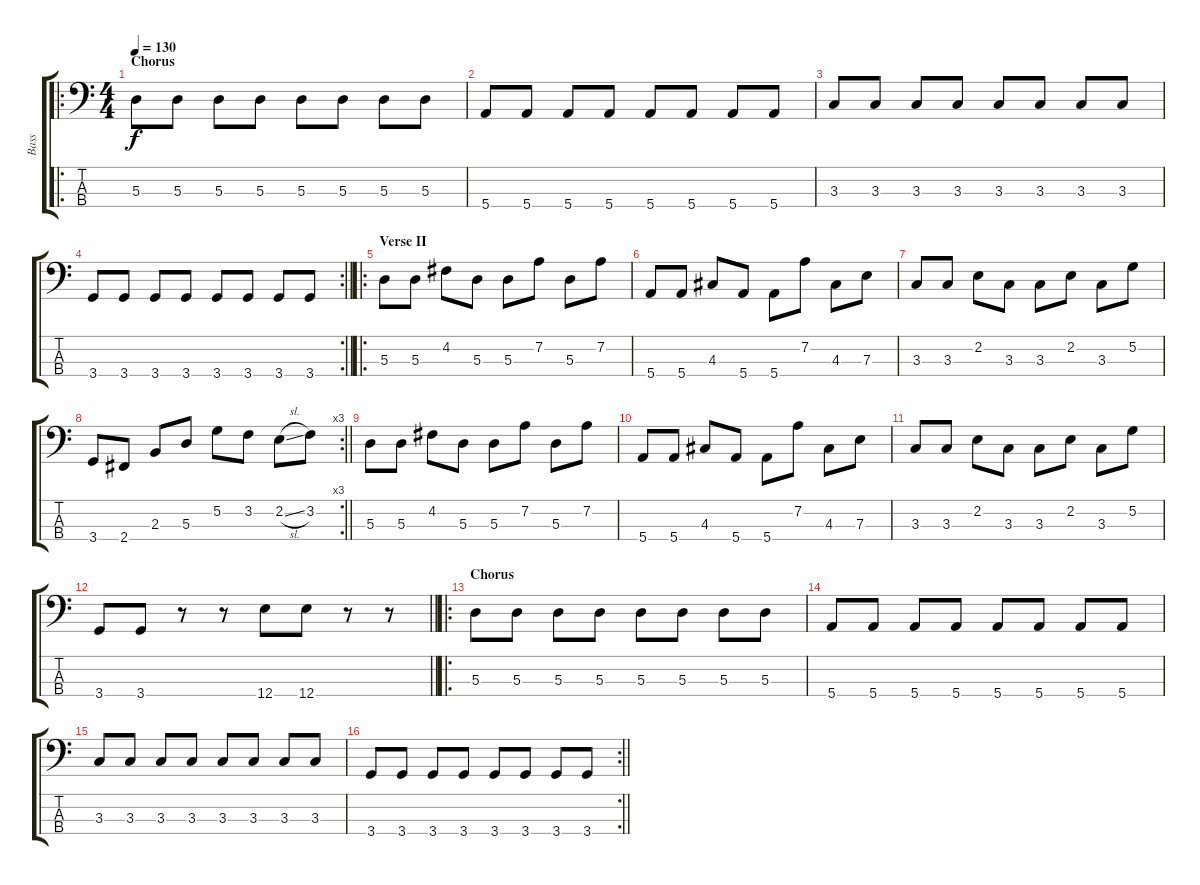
\track ("Bass" "Bass") {instrument electricbassfinger}
\staff {score tabs}
\tuning (G2 D2 A1 E1) {hide}
\ro
\ts (4 4)
\section ("" "Chorus")
\tempo 130
\clef f4
\ks c
5.3.8{dy f} 5.3.8 5.3.8 5.3.8 5.3.8 5.3.8 5.3.8 5.3.8 |
5.4.8 5.4.8 5.4.8 5.4.8 5.4.8 5.4.8 5.4.8 5.4.8 |
3.3.8 3.3.8 3.3.8 3.3.8 3.3.8 3.3.8 3.3.8 3.3.8 |
\rc 2
\barLineRight lightlight
3.4.8 3.4.8 3.4.8 3.4.8 3.4.8 3.4.8 3.4.8 3.4.8 |
\ro
\section ("" "Verse II")
5.3.8 5.3.8 4.2.8 5.3.8 5.3.8 7.2.8 5.3.8 7.2.8 |
5.4.8 5.4.8 4.3.8 5.4.8 5.4.8 7.2.8 4.3.8 7.3.8 |
3.3.8 3.3.8 2.2.8 3.3.8 3.3.8 2.2.8 3.3.8 5.2.8 |
\rc 3
\barLineRight lightlight
3.4.8 2.4.8 2.3.8 5.3.8 5.2.8 3.2.8 2.2{sl}.8 3.2.8 |
5.3.8 5.3.8 4.2.8 5.3.8 5.3.8 7.2.8 5.3.8 7.2.8 |
5.4.8 5.4.8 4.3.8 5.4.8 5.4.8 7.2.8 4.3.8 7.3.8 |
3.3.8 3.3.8 2.2.8 3.3.8 3.3.8 2.2.8 3.3.8 5.2.8 |
\barLineRight lightlight
3.4.8 3.4.8 r.8 r.8 12.4.8 12.4.8 r.8 r.8 |
\ro
\section ("" "Chorus")
5.3.8 5.3.8 5.3.8 5.3.8 5.3.8 5.3.8 5.3.8 5.3.8 |
5.4.8 5.4.8 5.4.8 5.4.8 5.4.8 5.4.8 5.4.8 5.4.8 |
3.3.8 3.3.8 3.3.8 3.3.8 3.3.8 3.3.8 3.3.8 3.3.8 |
\rc 2
\barLineRight lightlight
3.4.8 3.4.8 3.4.8 3.4.8 3.4.8 3.4.8 3.4.8 3.4.8
